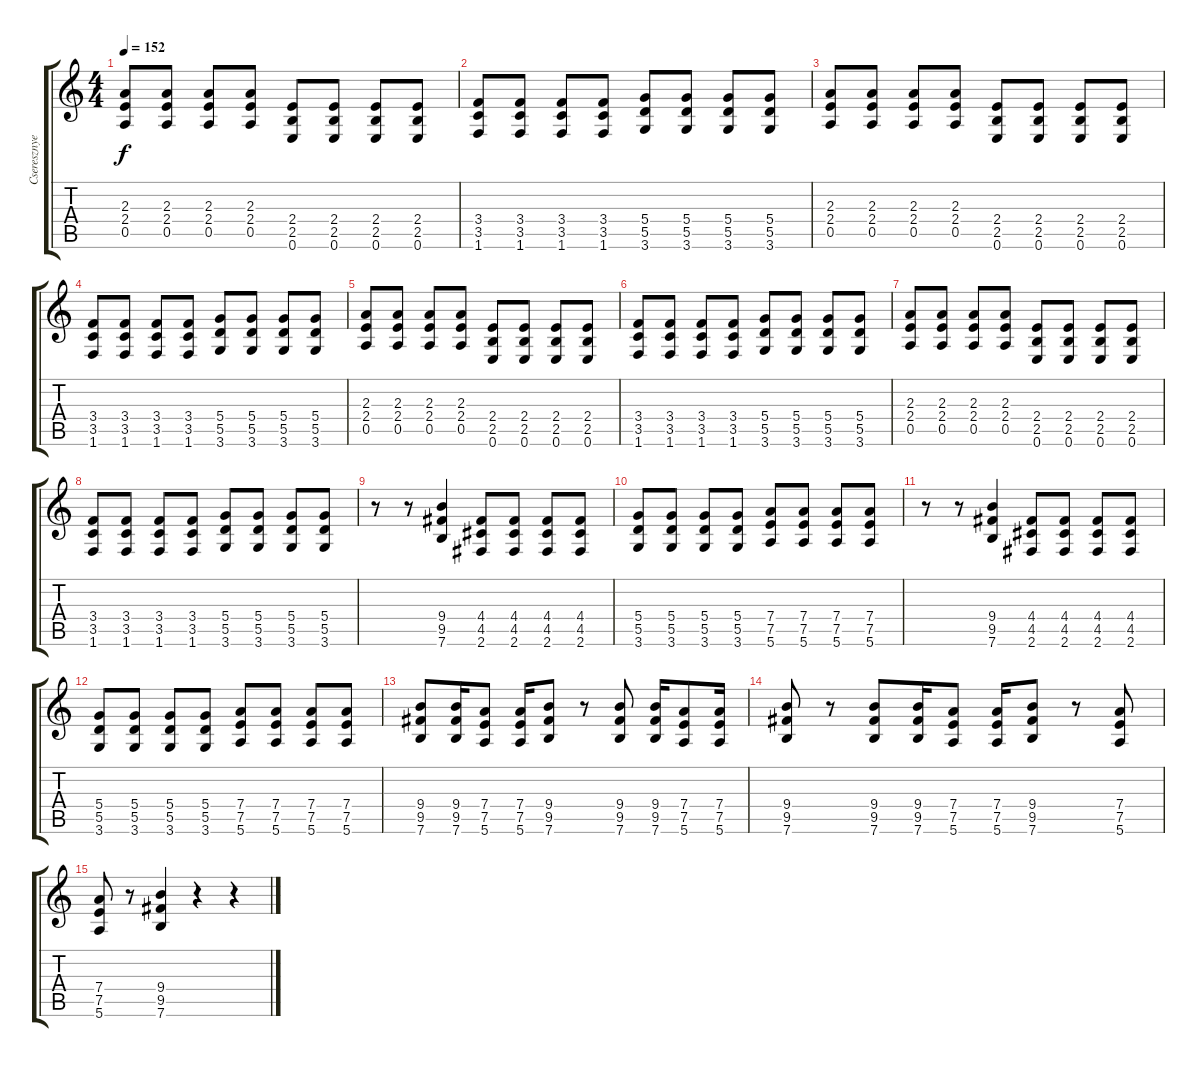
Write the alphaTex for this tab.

\track ("Cseresznye" "Cseresznye") {instrument distortionguitar}
\staff {score tabs}
\tuning (E4 B3 G3 D3 A2 E2) {hide}
\ts (4 4)
\tempo 152
\clef g2
\ks c
(2.3 2.4 0.5).8{dy f} (2.3 2.4 0.5).8 (2.3 2.4 0.5).8 (2.3 2.4 0.5).8 (2.4 2.5 0.6).8 (2.4 2.5 0.6).8 (2.4 2.5 0.6).8 (2.4 2.5 0.6).8 |
(3.4 3.5 1.6).8 (3.4 3.5 1.6).8 (3.4 3.5 1.6).8 (3.4 3.5 1.6).8 (5.4 5.5 3.6).8 (5.4 5.5 3.6).8 (5.4 5.5 3.6).8 (5.4 5.5 3.6).8 |
(2.3 2.4 0.5).8 (2.3 2.4 0.5).8 (2.3 2.4 0.5).8 (2.3 2.4 0.5).8 (2.4 2.5 0.6).8 (2.4 2.5 0.6).8 (2.4 2.5 0.6).8 (2.4 2.5 0.6).8 |
(3.4 3.5 1.6).8 (3.4 3.5 1.6).8 (3.4 3.5 1.6).8 (3.4 3.5 1.6).8 (5.4 5.5 3.6).8 (5.4 5.5 3.6).8 (5.4 5.5 3.6).8 (5.4 5.5 3.6).8 |
(2.3 2.4 0.5).8 (2.3 2.4 0.5).8 (2.3 2.4 0.5).8 (2.3 2.4 0.5).8 (2.4 2.5 0.6).8 (2.4 2.5 0.6).8 (2.4 2.5 0.6).8 (2.4 2.5 0.6).8 |
(3.4 3.5 1.6).8 (3.4 3.5 1.6).8 (3.4 3.5 1.6).8 (3.4 3.5 1.6).8 (5.4 5.5 3.6).8 (5.4 5.5 3.6).8 (5.4 5.5 3.6).8 (5.4 5.5 3.6).8 |
(2.3 2.4 0.5).8 (2.3 2.4 0.5).8 (2.3 2.4 0.5).8 (2.3 2.4 0.5).8 (2.4 2.5 0.6).8 (2.4 2.5 0.6).8 (2.4 2.5 0.6).8 (2.4 2.5 0.6).8 |
(3.4 3.5 1.6).8 (3.4 3.5 1.6).8 (3.4 3.5 1.6).8 (3.4 3.5 1.6).8 (5.4 5.5 3.6).8 (5.4 5.5 3.6).8 (5.4 5.5 3.6).8 (5.4 5.5 3.6).8 |
r.8 r.8 (9.4 9.5 7.6).4 (4.4 4.5 2.6).8 (4.4 4.5 2.6).8 (4.4 4.5 2.6).8 (4.4 4.5 2.6).8 |
(5.4 5.5 3.6).8 (5.4 5.5 3.6).8 (5.4 5.5 3.6).8 (5.4 5.5 3.6).8 (7.4 7.5 5.6).8 (7.4 7.5 5.6).8 (7.4 7.5 5.6).8 (7.4 7.5 5.6).8 |
r.8 r.8 (9.4 9.5 7.6).4 (4.4 4.5 2.6).8 (4.4 4.5 2.6).8 (4.4 4.5 2.6).8 (4.4 4.5 2.6).8 |
(5.4 5.5 3.6).8 (5.4 5.5 3.6).8 (5.4 5.5 3.6).8 (5.4 5.5 3.6).8 (7.4 7.5 5.6).8 (7.4 7.5 5.6).8 (7.4 7.5 5.6).8 (7.4 7.5 5.6).8 |
(9.4 9.5 7.6).8 (9.4 9.5 7.6).16 (7.4 7.5 5.6).8 (7.4 7.5 5.6).16 (9.4 9.5 7.6).8 r.8 (9.4 9.5 7.6).8 (9.4 9.5 7.6).16 (7.4 7.5 5.6).8 (7.4 7.5 5.6).16 |
(9.4 9.5 7.6).8 r.8 (9.4 9.5 7.6).8 (9.4 9.5 7.6).16 (7.4 7.5 5.6).8 (7.4 7.5 5.6).16 (9.4 9.5 7.6).8 r.8 (7.4 7.5 5.6).8 |
(7.4 7.5 5.6).8 r.8 (9.4 9.5 7.6).4 r.4 r.4
